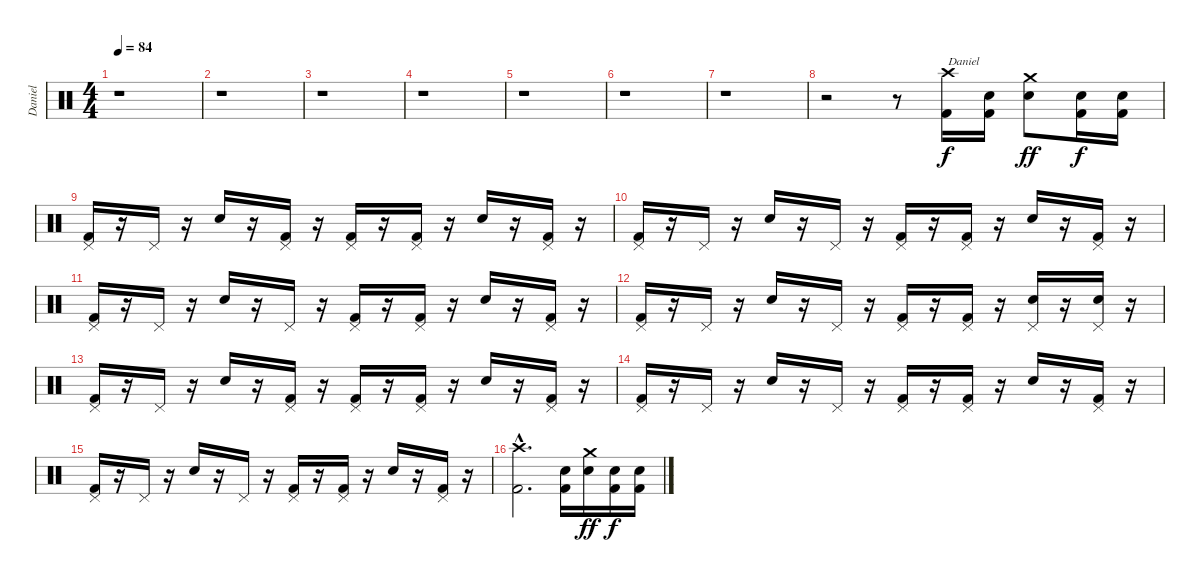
\track ("Daniel" "Daniel") {instrument percussion}
\staff {score}
\articulation defaults
\ts (4 4)
\tempo 84
\clef neutral
\ks c
r.1{dy f} |
r.1 |
r.1 |
r.1 |
r.1 |
r.1 |
r.1 |
r.2 r.8 ("Crash high (hit)" "Kick (hit) 2").16{txt "Daniel"} ("Electric Snare (hit)" "Kick (hit) 2").16 ("Snare (hit) 2" "Crash medium (hit)").8{dy ff} ("Electric Snare (hit)" "Kick (hit) 2").16{dy f} ("Electric Snare (hit)" "Kick (hit) 2").16 |
("Pedal Hi-Hat (hit)" "Kick (hit) 2").16 r.16 "Pedal Hi-Hat (hit)".16 r.16 "Snare (hit) 2".16 r.16 ("Pedal Hi-Hat (hit)" "Kick (hit) 2").16 r.16 ("Pedal Hi-Hat (hit)" "Kick (hit) 2").16 r.16 ("Pedal Hi-Hat (hit)" "Kick (hit) 2").16 r.16 "Snare (hit) 2".16 r.16 ("Pedal Hi-Hat (hit)" "Kick (hit) 2").16 r.16 |
("Pedal Hi-Hat (hit)" "Kick (hit) 2").16 r.16 "Pedal Hi-Hat (hit)".16 r.16 "Snare (hit) 2".16 r.16 "Pedal Hi-Hat (hit)".16 r.16 ("Pedal Hi-Hat (hit)" "Kick (hit) 2").16 r.16 ("Pedal Hi-Hat (hit)" "Kick (hit) 2").16 r.16 "Snare (hit) 2".16 r.16 ("Pedal Hi-Hat (hit)" "Kick (hit) 2").16 r.16 |
("Pedal Hi-Hat (hit)" "Kick (hit) 2").16 r.16 "Pedal Hi-Hat (hit)".16 r.16 "Snare (hit) 2".16 r.16 "Pedal Hi-Hat (hit)".16 r.16 ("Pedal Hi-Hat (hit)" "Kick (hit) 2").16 r.16 ("Pedal Hi-Hat (hit)" "Kick (hit) 2").16 r.16 "Snare (hit) 2".16 r.16 ("Pedal Hi-Hat (hit)" "Kick (hit) 2").16 r.16 |
("Pedal Hi-Hat (hit)" "Kick (hit) 2").16 r.16 "Pedal Hi-Hat (hit)".16 r.16 "Snare (hit) 2".16 r.16 "Pedal Hi-Hat (hit)".16 r.16 ("Pedal Hi-Hat (hit)" "Kick (hit) 2").16 r.16 ("Pedal Hi-Hat (hit)" "Kick (hit) 2").16 r.16 ("Pedal Hi-Hat (hit)" "Snare (hit) 2").16 r.16 ("Pedal Hi-Hat (hit)" "Electric Snare (hit)").16 r.16 |
("Pedal Hi-Hat (hit)" "Kick (hit) 2").16 r.16 "Pedal Hi-Hat (hit)".16 r.16 "Snare (hit) 2".16 r.16 ("Pedal Hi-Hat (hit)" "Kick (hit) 2").16 r.16 ("Pedal Hi-Hat (hit)" "Kick (hit) 2").16 r.16 ("Pedal Hi-Hat (hit)" "Kick (hit) 2").16 r.16 "Snare (hit) 2".16 r.16 ("Pedal Hi-Hat (hit)" "Kick (hit) 2").16 r.16 |
("Pedal Hi-Hat (hit)" "Kick (hit) 2").16 r.16 "Pedal Hi-Hat (hit)".16 r.16 "Snare (hit) 2".16 r.16 "Pedal Hi-Hat (hit)".16 r.16 ("Pedal Hi-Hat (hit)" "Kick (hit) 2").16 r.16 ("Pedal Hi-Hat (hit)" "Kick (hit) 2").16 r.16 "Snare (hit) 2".16 r.16 ("Pedal Hi-Hat (hit)" "Kick (hit) 2").16 r.16 |
("Pedal Hi-Hat (hit)" "Kick (hit) 2").16 r.16 "Pedal Hi-Hat (hit)".16 r.16 "Snare (hit) 2".16 r.16 "Pedal Hi-Hat (hit)".16 r.16 ("Pedal Hi-Hat (hit)" "Kick (hit) 2").16 r.16 ("Pedal Hi-Hat (hit)" "Kick (hit) 2").16 r.16 "Snare (hit) 2".16 r.16 ("Pedal Hi-Hat (hit)" "Kick (hit) 2").16 r.16 |
("Crash high (hit)"{hac} "Kick (hit) 2"{hac}).2{d} ("Snare (hit) 2" "Kick (hit) 2").16 ("Snare (hit) 2" "Crash medium (hit)").16{dy ff} ("Snare (hit) 2" "Kick (hit) 2").16{dy f} ("Electric Snare (hit)" "Kick (hit) 2").16
